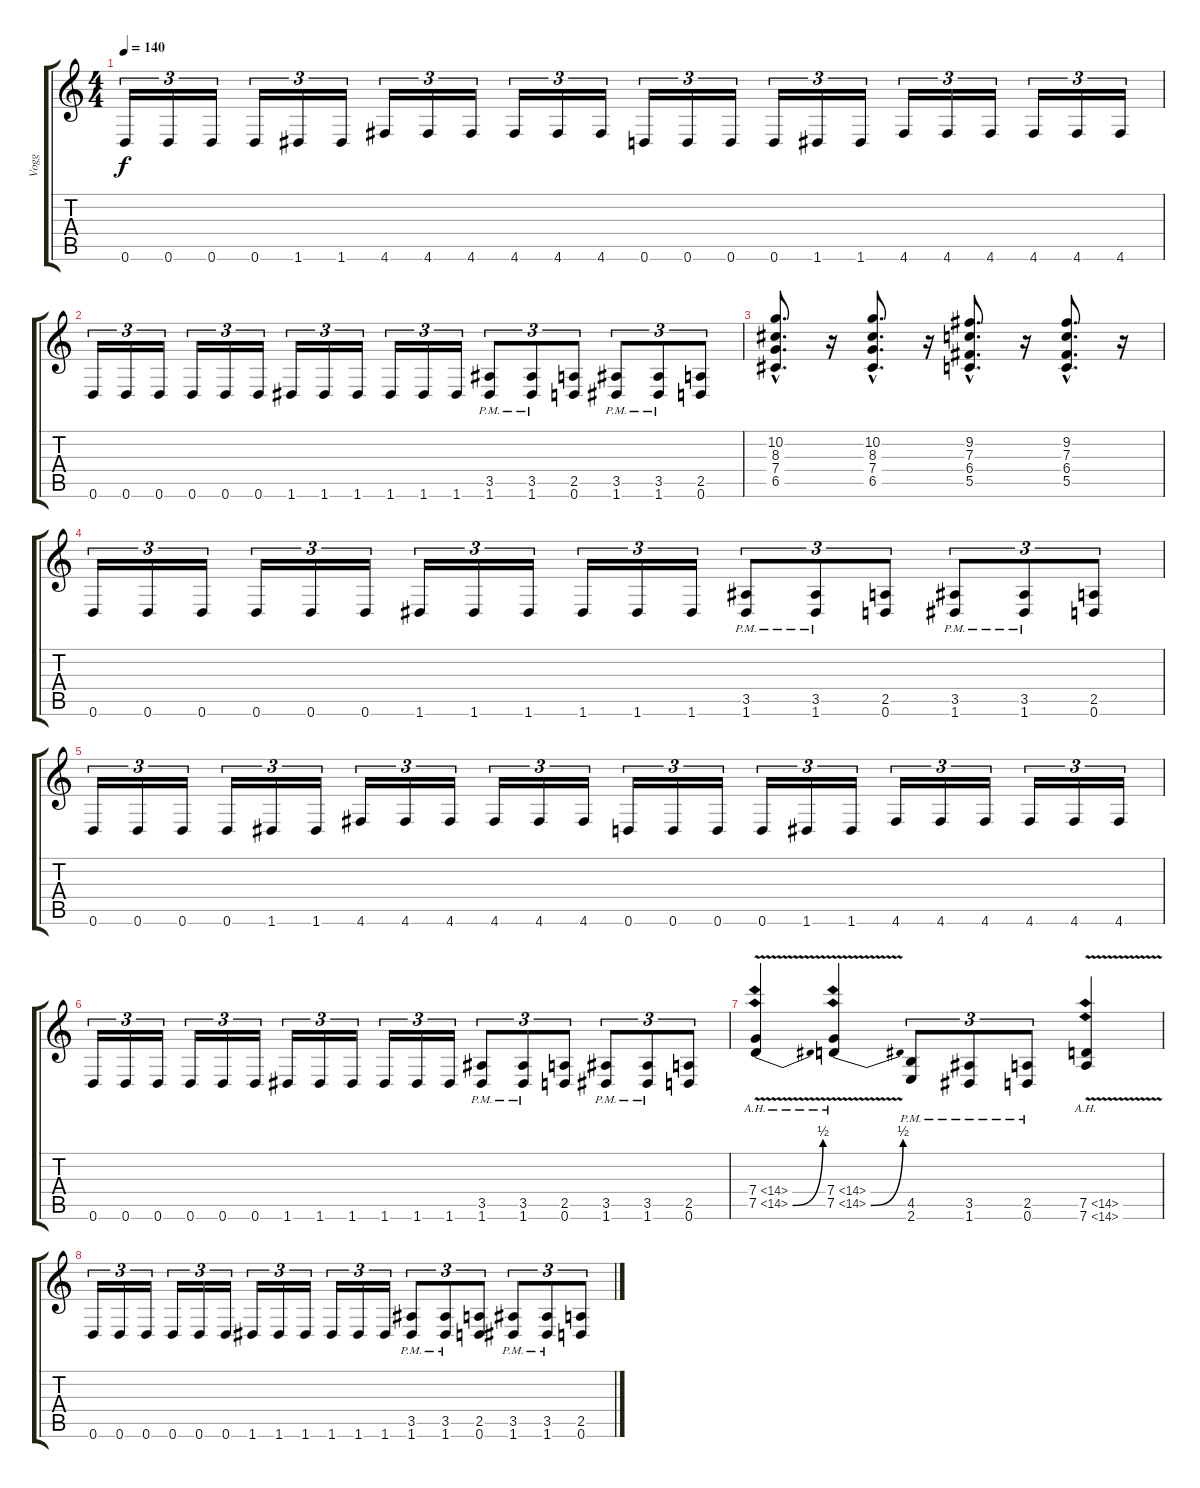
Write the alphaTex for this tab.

\track ("Vogg" "Vogg") {instrument distortionguitar}
\staff {score tabs}
\tuning (D4 A3 F3 C3 G2 D2) {hide}
\ts (4 4)
\tempo 140
\clef g2
\ks c
0.6.16{tu (3 2) dy f} 0.6.16{tu (3 2)} 0.6.16{tu (3 2)} 0.6.16{tu (3 2)} 1.6.16{tu (3 2)} 1.6.16{tu (3 2)} 4.6.16{tu (3 2)} 4.6.16{tu (3 2)} 4.6.16{tu (3 2)} 4.6.16{tu (3 2)} 4.6.16{tu (3 2)} 4.6.16{tu (3 2)} 0.6.16{tu (3 2)} 0.6.16{tu (3 2)} 0.6.16{tu (3 2)} 0.6.16{tu (3 2)} 1.6.16{tu (3 2)} 1.6.16{tu (3 2)} 4.6.16{tu (3 2)} 4.6.16{tu (3 2)} 4.6.16{tu (3 2)} 4.6.16{tu (3 2)} 4.6.16{tu (3 2)} 4.6.16{tu (3 2)} |
0.6.16{tu (3 2)} 0.6.16{tu (3 2)} 0.6.16{tu (3 2)} 0.6.16{tu (3 2)} 0.6.16{tu (3 2)} 0.6.16{tu (3 2)} 1.6.16{tu (3 2)} 1.6.16{tu (3 2)} 1.6.16{tu (3 2)} 1.6.16{tu (3 2)} 1.6.16{tu (3 2)} 1.6.16{tu (3 2)} (3.5{pm} 1.6{pm}).8{tu (3 2)} (3.5{pm} 1.6{pm}).8{tu (3 2)} (2.5 0.6).8{tu (3 2)} (3.5{pm} 1.6{pm}).8{tu (3 2)} (3.5{pm} 1.6{pm}).8{tu (3 2)} (2.5 0.6).8{tu (3 2)} |
(10.2{hac} 8.3{hac} 7.4{hac} 6.5{hac}).8{d} r.16 (10.2{hac} 8.3{hac} 7.4{hac} 6.5{hac}).8{d} r.16 (9.2{hac} 7.3{hac} 6.4{hac} 5.5{hac}).8{d} r.16 (9.2{hac} 7.3{hac} 6.4{hac} 5.5{hac}).8{d} r.16 |
0.6.16{tu (3 2)} 0.6.16{tu (3 2)} 0.6.16{tu (3 2)} 0.6.16{tu (3 2)} 0.6.16{tu (3 2)} 0.6.16{tu (3 2)} 1.6.16{tu (3 2)} 1.6.16{tu (3 2)} 1.6.16{tu (3 2)} 1.6.16{tu (3 2)} 1.6.16{tu (3 2)} 1.6.16{tu (3 2)} (3.5{pm} 1.6{pm}).8{tu (3 2)} (3.5{pm} 1.6{pm}).8{tu (3 2)} (2.5 0.6).8{tu (3 2)} (3.5{pm} 1.6{pm}).8{tu (3 2)} (3.5{pm} 1.6{pm}).8{tu (3 2)} (2.5 0.6).8{tu (3 2)} |
0.6.16{tu (3 2)} 0.6.16{tu (3 2)} 0.6.16{tu (3 2)} 0.6.16{tu (3 2)} 1.6.16{tu (3 2)} 1.6.16{tu (3 2)} 4.6.16{tu (3 2)} 4.6.16{tu (3 2)} 4.6.16{tu (3 2)} 4.6.16{tu (3 2)} 4.6.16{tu (3 2)} 4.6.16{tu (3 2)} 0.6.16{tu (3 2)} 0.6.16{tu (3 2)} 0.6.16{tu (3 2)} 0.6.16{tu (3 2)} 1.6.16{tu (3 2)} 1.6.16{tu (3 2)} 4.6.16{tu (3 2)} 4.6.16{tu (3 2)} 4.6.16{tu (3 2)} 4.6.16{tu (3 2)} 4.6.16{tu (3 2)} 4.6.16{tu (3 2)} |
0.6.16{tu (3 2)} 0.6.16{tu (3 2)} 0.6.16{tu (3 2)} 0.6.16{tu (3 2)} 0.6.16{tu (3 2)} 0.6.16{tu (3 2)} 1.6.16{tu (3 2)} 1.6.16{tu (3 2)} 1.6.16{tu (3 2)} 1.6.16{tu (3 2)} 1.6.16{tu (3 2)} 1.6.16{tu (3 2)} (3.5{pm} 1.6{pm}).8{tu (3 2)} (3.5{pm} 1.6{pm}).8{tu (3 2)} (2.5 0.6).8{tu (3 2)} (3.5{pm} 1.6{pm}).8{tu (3 2)} (3.5{pm} 1.6{pm}).8{tu (3 2)} (2.5 0.6).8{tu (3 2)} |
(7.4{ah 7} 7.5{be (bend 0 0 60 2) ah 7 v}).4 (7.4{ah 7} 7.5{be (bend 0 0 60 2) ah 7 v}).4 (4.5{pm} 2.6{pm}).8{tu (3 2)} (3.5{pm} 1.6{pm}).8{tu (3 2)} (2.5{pm} 0.6{pm}).8{tu (3 2)} (7.5{ah 7 v} 7.6{ah 7 v}).4 |
0.6.16{tu (3 2)} 0.6.16{tu (3 2)} 0.6.16{tu (3 2)} 0.6.16{tu (3 2)} 0.6.16{tu (3 2)} 0.6.16{tu (3 2)} 1.6.16{tu (3 2)} 1.6.16{tu (3 2)} 1.6.16{tu (3 2)} 1.6.16{tu (3 2)} 1.6.16{tu (3 2)} 1.6.16{tu (3 2)} (3.5{pm} 1.6{pm}).8{tu (3 2)} (3.5{pm} 1.6{pm}).8{tu (3 2)} (2.5 0.6).8{tu (3 2)} (3.5{pm} 1.6{pm}).8{tu (3 2)} (3.5{pm} 1.6{pm}).8{tu (3 2)} (2.5 0.6).8{tu (3 2)}
